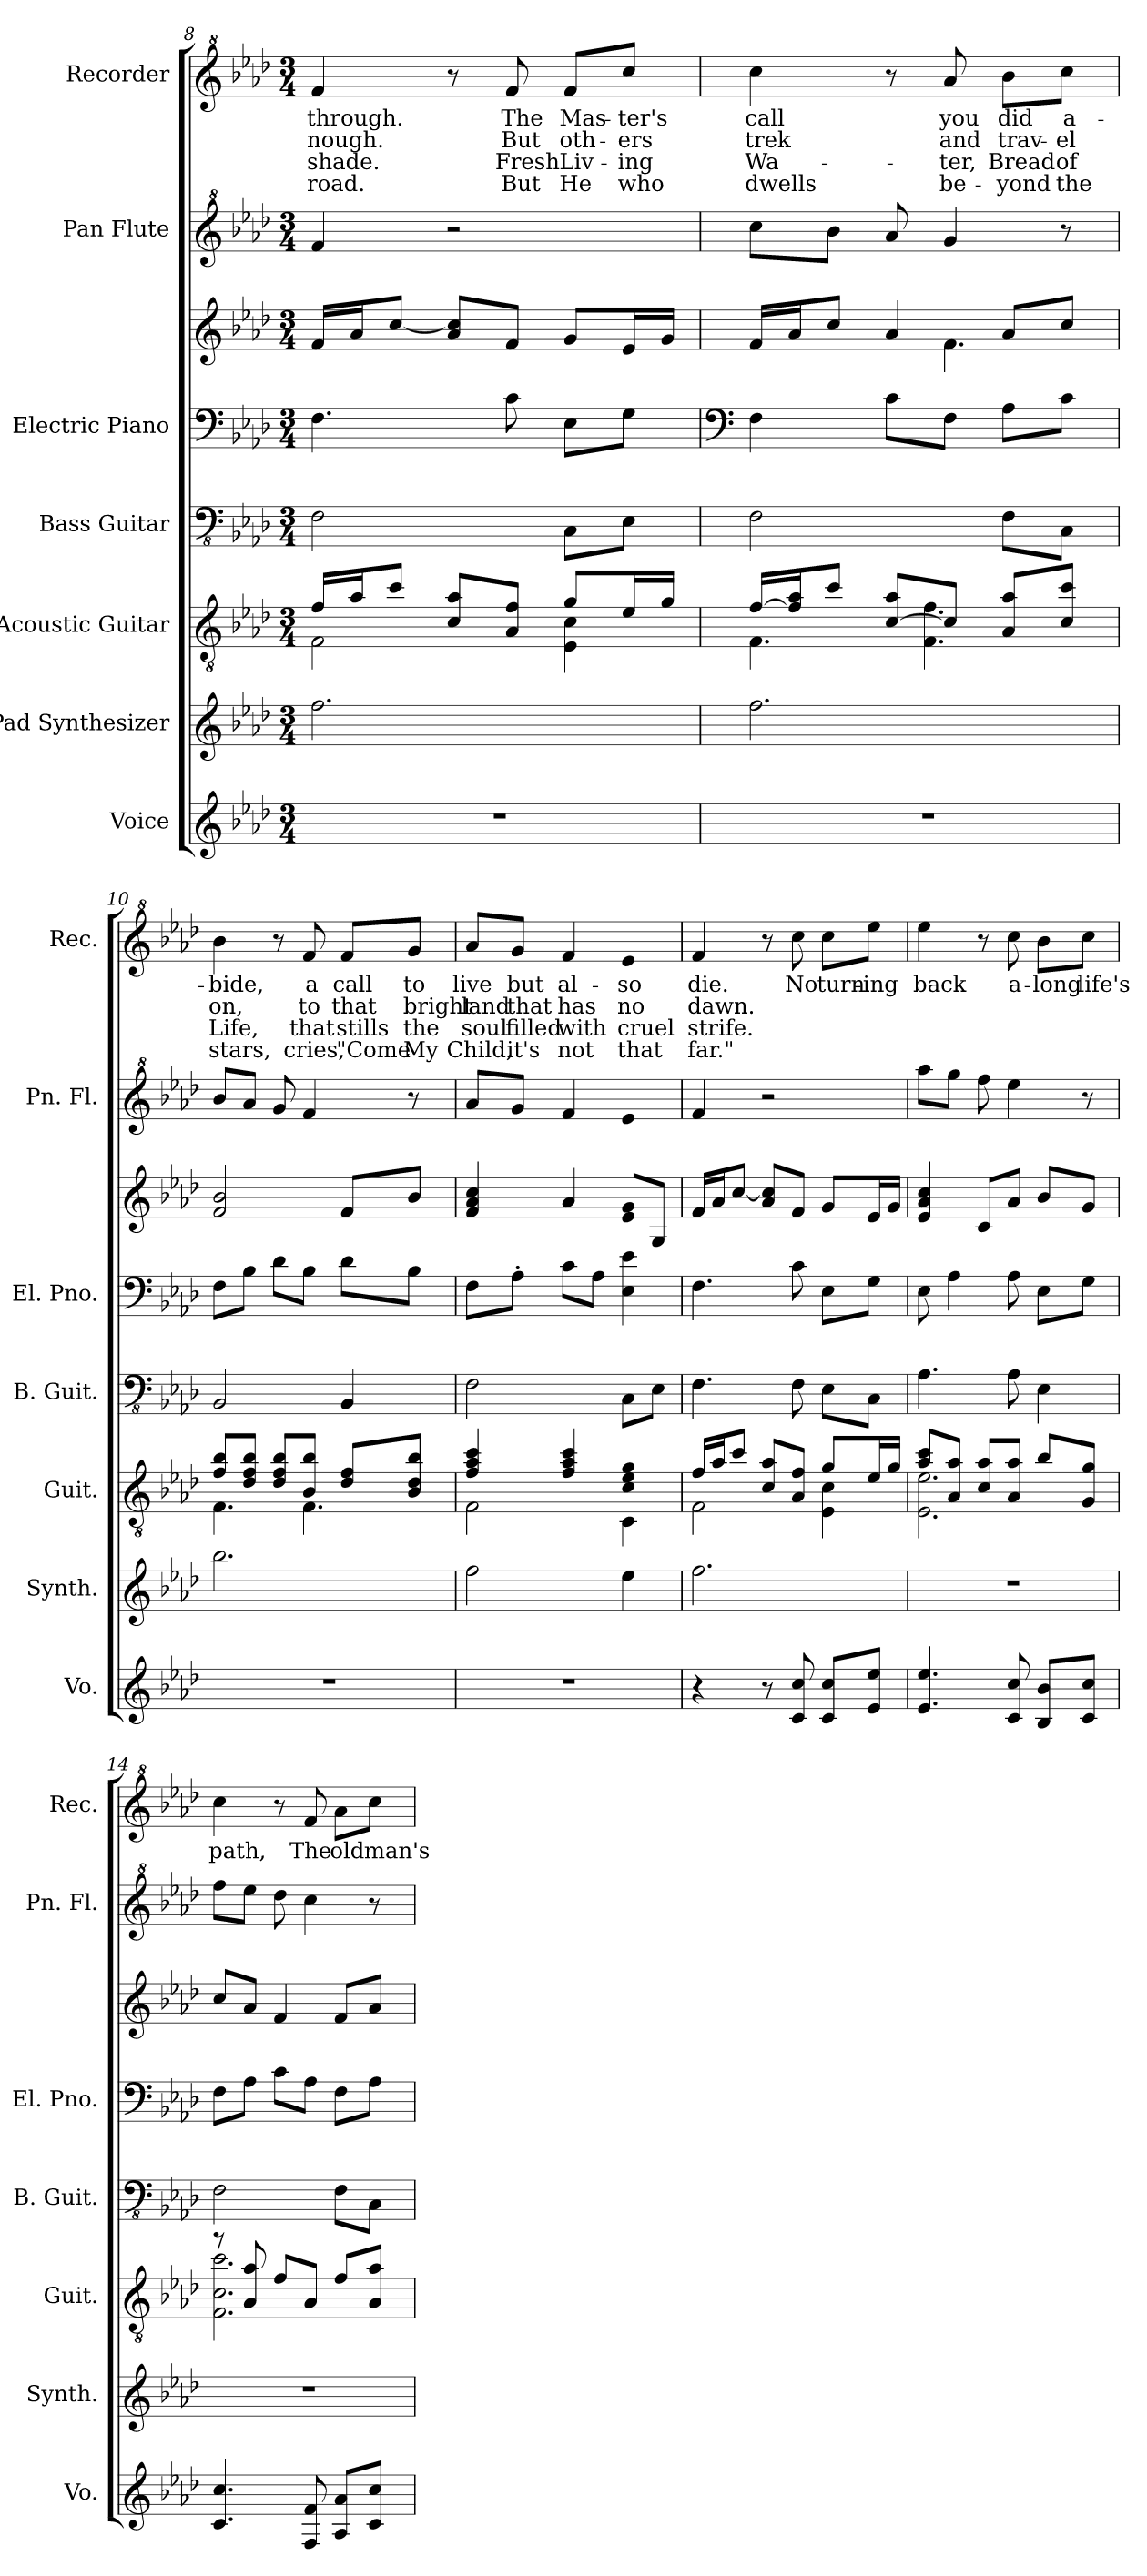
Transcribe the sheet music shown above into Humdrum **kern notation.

**kern	**kern	**kern	**kern	**kern	**kern	**kern	**kern	**text	**text	**text	**text
*part7	*part6	*part5	*part4	*part3	*part3	*part2	*part1	*part1	*part1	*part1	*part1
*staff8	*staff7	*staff6	*staff5	*staff4	*staff3	*staff2	*staff1	*staff1	*staff1	*staff1	*staff1
*I"Voice	*I"Pad Synthesizer	*I"Acoustic Guitar	*I"Bass Guitar	*I"Electric Piano	*	*I"Pan Flute	*I"Recorder	*	*	*	*
*I'Vo.	*I'Synth.	*I'Guit.	*I'B. Guit.	*I'El. Pno.	*	*I'Pn. Fl.	*I'Rec.	*	*	*	*
!!LO:PB:g=z
*clefG2	*clefG2	*clefGv2	*clefFv4	*clefF4	*clefG2	*clefG^2	*clefG^2	*	*	*	*
*k[b-e-a-d-]	*k[b-e-a-d-]	*k[b-e-a-d-]	*k[b-e-a-d-]	*k[b-e-a-d-]	*k[b-e-a-d-]	*k[b-e-a-d-]	*k[b-e-a-d-]	*	*	*	*
*M3/4	*M3/4	*M3/4	*M3/4	*M3/4	*M3/4	*M3/4	*M3/4	*	*	*	*
=8	=8	=8	=8	=8	=8	=8	=8	=8	=8	=8	=8
*	*	*^	*	*	*	*	*	*	*	*	*
2.r	2.ff\	16f/LL	2F\	2FF\	4.F\	16f/LL	4ff/	4ff/	through.	-nough.	shade.	road.
.	.	16a-/J	.	.	.	16a-/J	.	.	.	.	.	.
.	.	8cc/J	.	.	.	[8cc/J	.	.	.	.	.	.
.	.	8c/ 8a-/L	.	.	.	8a-/ 8cc/]L	2r	8r	.	.	.	.
.	.	8A-/ 8f/J	.	.	8c\	8f/J	.	8ff/	The	But	Fresh	But
.	.	8g/L	4E-\ 4c\	8CC\L	8E-\L	8g/L	.	8ff/L	Mas-	oth-	Liv-	He
.	.	16e-/L	.	8EE-\J	8G\J	16e-/L	.	8ccc/J	-ter's	-ers	-ing	who
.	.	16g/JJ	.	.	.	16g/JJ	.	.	.	.	.	.
=9	=9	=9	=9	=9	=9	=9	=9	=9	=9	=9	=9	=9
*	*	*	*	*	*clefF4	*	*	*	*	*	*	*
*	*	*	*	*	*	*^	*	*	*	*	*	*
2.r	2.ff\	[16f/LL	4.F\	2FF\	4F\	16f/LL	4.ryy	8ccc\L	4ccc\	call	trek	Wa-	dwells
.	.	16f/] 16a-/J	.	.	.	16a-/J	.	.	.	.	.	.	.
.	.	8cc/J	.	.	.	8cc/J	.	8bb-\J	.	.	.	.	.
.	.	[8c/ 8a-/L	.	.	8c\L	4a-/	.	8aa-/	8r	.	.	.	.
.	.	8c/J]	4.F\ 4.f\	.	8F\J	.	4.f\	4gg/	8aa-/	you	and	-ter,	be-
.	.	8A-/ 8a-/L	.	8FF\L	8A-\L	8a-/L	.	.	8bb-\L	did	trav-	Bread	-yond
.	.	8c/ 8cc/J	.	8CC\J	8c\J	8cc/J	.	8r	8ccc\J	a-	-el	of	the
*	*	*	*	*	*	*v	*v	*	*	*	*	*	*
!!LO:PB:g=z
=10	=10	=10	=10	=10	=10	=10	=10	=10	=10	=10	=10	=10
2.r	2.bb-\	8f/ 8b-/L	4.F\	2BBB-/	8F\L	2f/ 2b-/	8bb-/L	4bb-\	-bide,	on,	Life,	stars,
.	.	8d-/ 8f/ 8b-/J	.	.	8B-\J	.	8aa-/J	.	.	.	.	.
.	.	8d-/ 8f/ 8b-/L	.	.	8d-\L	.	8gg/	8r	.	.	.	.
.	.	8B-/ 8b-/J	4.F\	.	8B-\J	.	4ff/	8ff/	a	to	that	cries,
.	.	8d-/ 8f/L	.	4BBB-/	8d-\L	8f/L	.	8ff/L	call	that	stills	"Come
.	.	8B-/ 8d-/ 8b-/J	.	.	8B-\J	8b-/J	8r	8gg/J	to	bright	the	My
=11	=11	=11	=11	=11	=11	=11	=11	=11	=11	=11	=11	=11
2.r	2ff\	4f/ 4a-/ 4cc/	2F\	2FF\	8F\L	4f/ 4a-/ 4cc/	8aa-/L	8aa-/L	live	land	soul	Child,
.	.	.	.	.	8A-'\J	.	8gg/J	8gg/J	but	that	filled	it's
.	.	4f/ 4a-/ 4cc/	.	.	8c\L	4a-/	4ff/	4ff/	al-	has	with	not
.	.	.	.	.	8A-\J	.	.	.	.	.	.	.
.	4ee-\	4c/ 4e-/ 4g/	4C\	8CC\L	4E-\ 4e-\	8e-/ 8g/L	4ee-/	4ee-/	-so	no	cruel	that
.	.	.	.	8EE-\J	.	8G/J	.	.	.	.	.	.
=12	=12	=12	=12	=12	=12	=12	=12	=12	=12	=12	=12	=12
4r	2.ff\	16f/LL	2F\	4.FF\	4.F\	16f/LL	4ff/	4ff/	die.	dawn.	strife.	far."
.	.	16a-/J	.	.	.	16a-/J	.	.	.	.	.	.
.	.	8cc/J	.	.	.	[8cc/J	.	.	.	.	.	.
8r	.	8c/ 8a-/L	.	.	.	8a-/ 8cc/]L	2r	8r	.	.	.	.
8c/ 8cc/	.	8A-/ 8f/J	.	8FF\	8c\	8f/J	.	8ccc\	No	.	.	.
8c/ 8cc/L	.	8g/L	4E-\ 4c\	8EE-\L	8E-\L	8g/L	.	8ccc\L	turn-	.	.	.
8e-/ 8ee-/J	.	16e-/L	.	8CC\J	8G\J	16e-/L	.	8eee-\J	-ing	.	.	.
.	.	16g/JJ	.	.	.	16g/JJ	.	.	.	.	.	.
!!LO:PB:g=z
=13	=13	=13	=13	=13	=13	=13	=13	=13	=13	=13	=13	=13
4.e-/ 4.ee-/	2.r	8a-/ 8cc/L	2.E-\ 2.e-\	4.AA-\	8E-\	4e-/ 4a-/ 4cc/	8aaa-\L	4eee-\	back	.	.	.
.	.	8A-/ 8a-/J	.	.	4A-\	.	8ggg\J	.	.	.	.	.
.	.	8c/ 8a-/L	.	.	.	8c/L	8fff\	8r	.	.	.	.
8c/ 8cc/	.	8A-/ 8a-/J	.	8AA-\	8A-\	8a-/J	4eee-\	8ccc\	a-	.	.	.
8B-/ 8b-/L	.	8b-/L	.	4EE-\	8E-\L	8b-/L	.	8bb-\L	-long	.	.	.
8c/ 8cc/J	.	8G/ 8g/J	.	.	8G\J	8g/J	8r	8ccc\J	life's	.	.	.
=14	=14	=14	=14	=14	=14	=14	=14	=14	=14	=14	=14	=14
4.c/ 4.cc/	2.r	8r	2.F\ 2.c\ 2.cc\	2FF\	8F\L	8cc/L	8fff\L	4ccc\	path,	.	.	.
.	.	8A-/ 8a-/	.	.	8A-\J	8a-/J	8eee-\J	.	.	.	.	.
.	.	8f/L	.	.	8c\L	4f/	8ddd-\	8r	.	.	.	.
8F/ 8f/	.	8A-/J	.	.	8A-\J	.	4ccc\	8ff/	The	.	.	.
8A-/ 8a-/L	.	8f/L	.	8FF\L	8F\L	8f/L	.	8aa-\L	old	.	.	.
8c/ 8cc/J	.	8A-/ 8a-/J	.	8CC\J	8A-\J	8a-/J	8r	8ccc\J	man's	.	.	.
*	*	*v	*v	*	*	*	*	*	*	*	*	*
=	=	=	=	=	=	=	=	=	=	=	=
*-	*-	*-	*-	*-	*-	*-	*-	*-	*-	*-	*-
